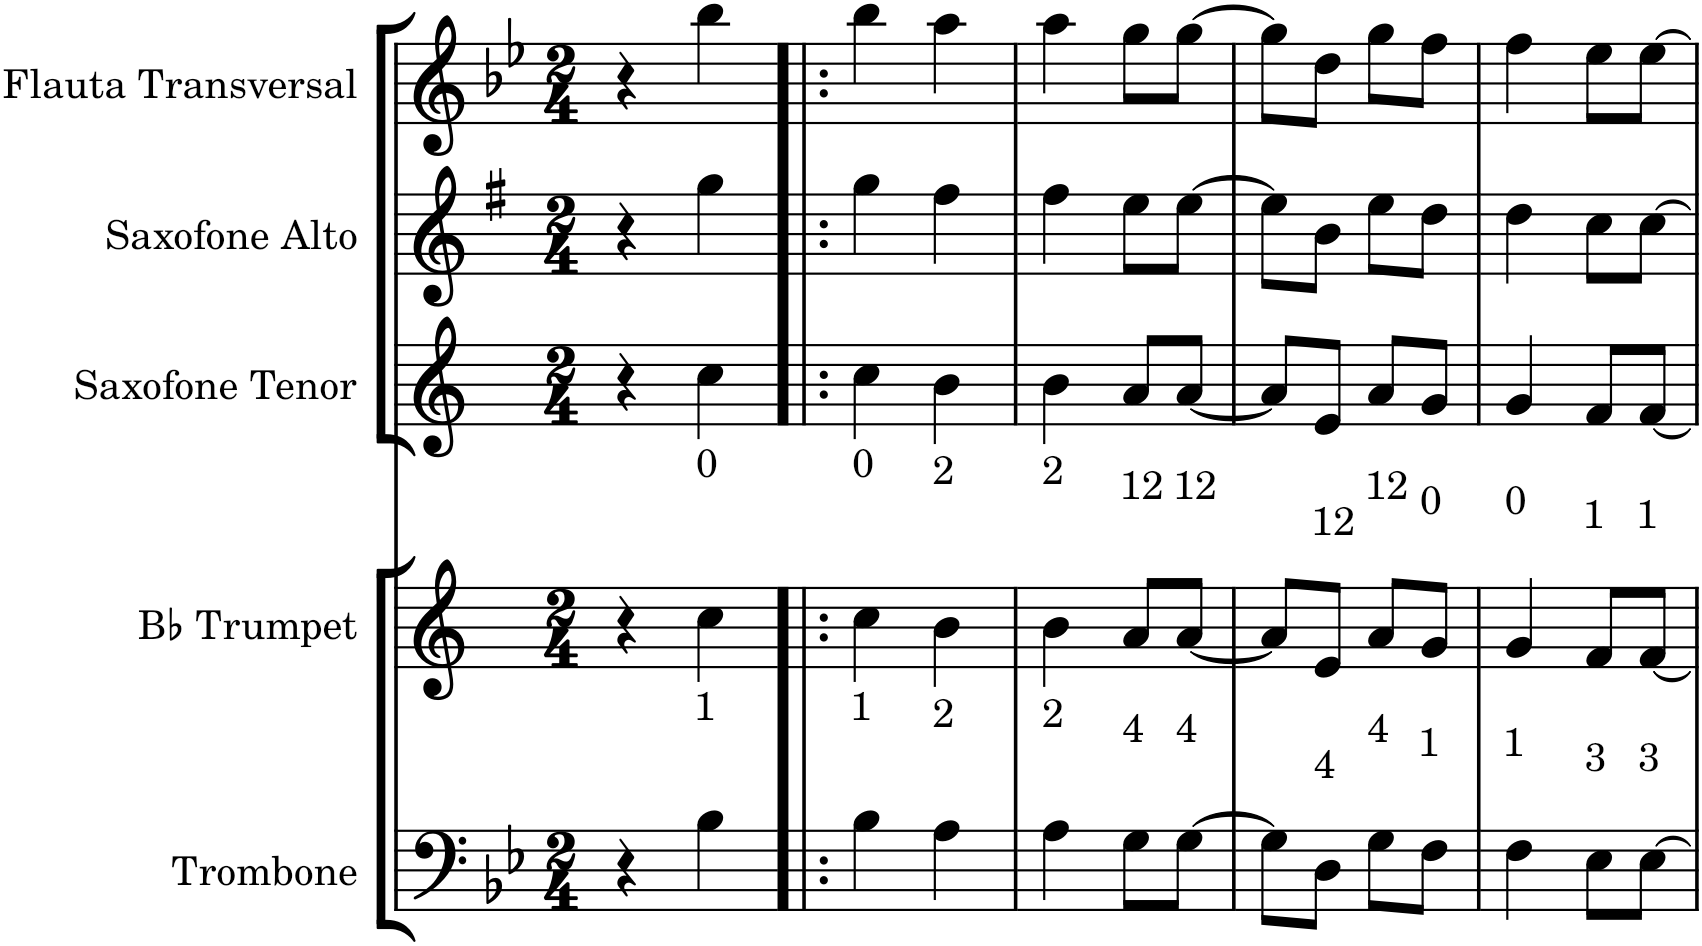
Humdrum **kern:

**kern	**kern	**kern	**kern	**kern
*part5	*part4	*part3	*part2	*part1
*staff5	*staff4	*staff3	*staff2	*staff1
*I"Trombone	*I"Bb Trumpet	*I"Saxofone Tenor	*I"Saxofone Alto	*I"Flauta Transversal
*I'Tbn.	*I'Bb Tpt.	*I'Sax. Tn.	*	*I'Fl.
*clefF4	*clefG2	*clefG2	*clefG2	*clefG2
*	*Trd1c2	*Trd8c14	*Trd5c9	*
*k[b-e-]	*k[]	*k[]	*k[f#]	*k[b-e-]
*M2/4	*M2/4	*M2/4	*M2/4	*M2/4
=1	=1	=1	=1	=1
4r	4r	4r	4r	4r
!	!LO:TX:a:t=0	!	!	!
!LO:TX:a:t=1	!	!	!	!
4B-\	4cc\	4cc\	4gg\	4bb-\
=2!|:	=2!|:	=2!|:	=2!|:	=2!|:
!	!LO:TX:a:t=0	!	!	!
!LO:TX:a:t=1	!	!	!	!
4B-\	4cc\	4cc\	4gg\	4bb-\
!	!LO:TX:a:t=2	!	!	!
!LO:TX:a:t=2	!	!	!	!
4A\	4b\	4b\	4ff#\	4aa\
=3	=3	=3	=3	=3
!	!LO:TX:a:t=2	!	!	!
!LO:TX:a:t=2	!	!	!	!
4A\	4b\	4b\	4ff#\	4aa\
!	!LO:TX:a:t=12	!	!	!
!LO:TX:a:t=4	!	!	!	!
8G\L	8a/L	8a/L	8ee\L	8gg\L
!	!LO:TX:a:t=12	!	!	!
!LO:TX:a:t=4	!	!	!	!
[8G\J	[8a/J	[8a/J	[8ee\J	[8gg\J
=4	=4	=4	=4	=4
8G\L]	8a/L]	8a/L]	8ee\L]	8gg\L]
!	!LO:TX:a:t=12	!	!	!
!LO:TX:a:t=4	!	!	!	!
8D\J	8e/J	8e/J	8b\J	8dd\J
!	!LO:TX:a:t=12	!	!	!
!LO:TX:a:t=4	!	!	!	!
8G\L	8a/L	8a/L	8ee\L	8gg\L
!	!LO:TX:a:t=0	!	!	!
!LO:TX:a:t=1	!	!	!	!
8F\J	8g/J	8g/J	8dd\J	8ff\J
=5	=5	=5	=5	=5
!	!LO:TX:a:t=0	!	!	!
!LO:TX:a:t=1	!	!	!	!
4F\	4g/	4g/	4dd\	4ff\
!	!LO:TX:a:t=1	!	!	!
!LO:TX:a:t=3	!	!	!	!
8E-\L	8f/L	8f/L	8cc\L	8ee-\L
!	!LO:TX:a:t=1	!	!	!
!LO:TX:a:t=3	!	!	!	!
[8E-\J	[8f/J	[8f/J	[8cc\J	[8ee-\J
=	=	=	=	=
*-	*-	*-	*-	*-
